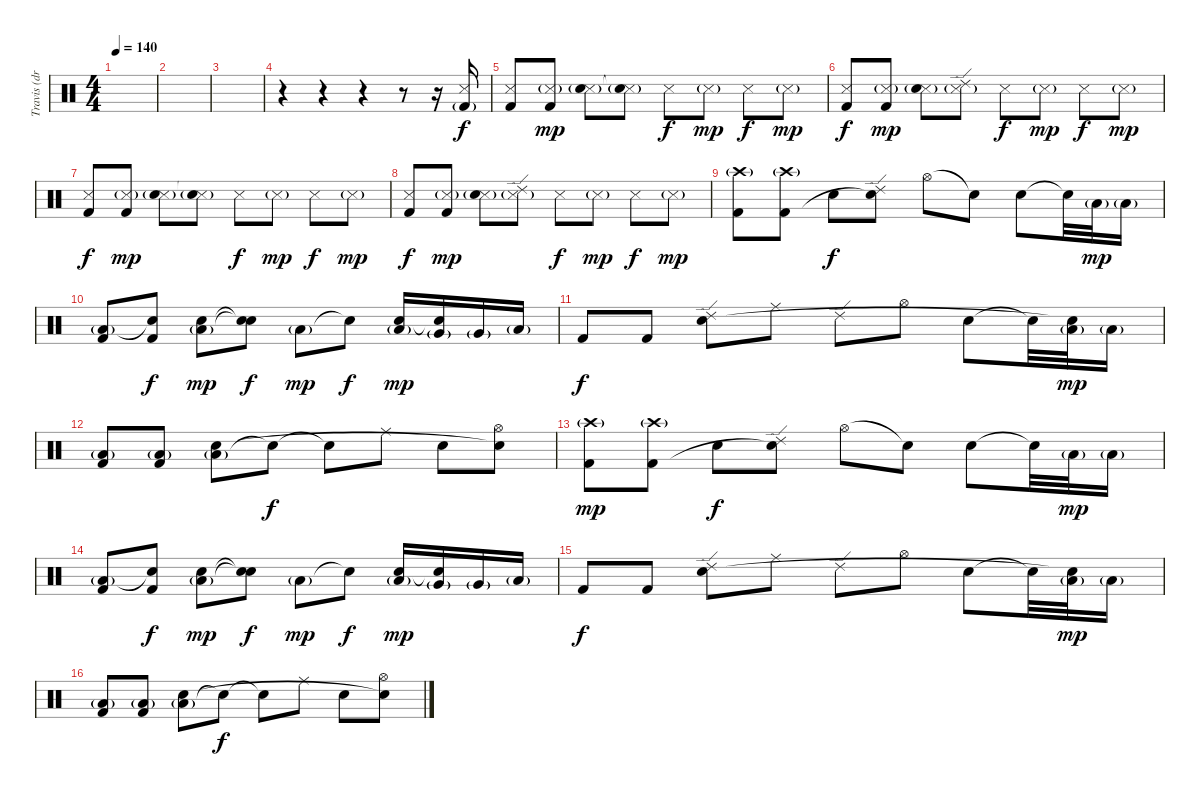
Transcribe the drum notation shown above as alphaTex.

\track ("Travis (drums)" "Travis (dr") {instrument percussion}
\staff {score}
\articulation defaults
\ts (4 4)
\tempo 140
\clef neutral
\ks c
|
|
|
r.4 r.4 r.4 r.8 r.16 ("Snare (side stick) 3" "Kick (hit) 2"{g}).16 |
("Snare (side stick) 3" "Kick (hit) 2").8{dy f} ("Snare (side stick) 3"{g} "Kick (hit) 2").8{dy mp} ("Snare (side stick) 3" "Snare (hit) 2"{g}).8 ("Snare (side stick) 3"{g} "Snare (hit)"{t}).8 "Snare (side stick) 3".8{dy f} "Snare (side stick) 3"{g}.8{dy mp} "Snare (side stick) 3".8{dy f} "Snare (side stick) 3"{g}.8{dy mp} |
("Snare (side stick) 3" "Kick (hit) 2").8{dy f} ("Snare (side stick) 3"{g} "Kick (hit) 2").8{dy mp} ("Snare (side stick) 3" "Snare (hit) 2"{g}).8 ("Snare (side stick) 3"{g} "Ride (edge) 2").8 "Snare (side stick) 3".8{dy f} "Snare (side stick) 3"{g}.8{dy mp} "Snare (side stick) 3".8{dy f} "Snare (side stick) 3"{g}.8{dy mp} |
("Snare (side stick) 3" "Kick (hit) 2").8{dy f} ("Snare (side stick) 3"{g} "Kick (hit) 2").8{dy mp} ("Snare (side stick) 3" "Snare (hit) 2"{g}).8 ("Snare (side stick) 3"{g} "Snare (hit)"{t}).8 "Snare (side stick) 3".8{dy f} "Snare (side stick) 3"{g}.8{dy mp} "Snare (side stick) 3".8{dy f} "Snare (side stick) 3"{g}.8{dy mp} |
("Snare (side stick) 3" "Kick (hit) 2").8{dy f} ("Snare (side stick) 3"{g} "Kick (hit) 2").8{dy mp} ("Snare (side stick) 3" "Snare (hit) 2"{g}).8 ("Snare (side stick) 3"{g} "Ride (edge) 2").8 "Snare (side stick) 3".8{dy f} "Snare (side stick) 3"{g}.8{dy mp} "Snare (side stick) 3".8{dy f} "Snare (side stick) 3"{g}.8{dy mp} |
("Crash high (hit)"{g} "Kick (hit) 2").8 ("Crash high (hit)"{g} "Kick (hit) 2").8 "Snare (hit) 2".8{dy f} ("Ride (edge) 2" "Snare (hit)"{t}).8 "Hi-Hat (open)".8 "Snare (hit)"{t}.8 "Snare (hit) 2".8 "Snare (hit)"{t}.32 "Low Tom (hit)"{g}.32{dy mp} "Low Tom (hit)"{g}.16 |
("Low Tom (hit)"{g} "Kick (hit) 2").8 ("Snare (hit)"{t} "Kick (hit) 2").8{dy f} ("Low Tom (hit)"{g} "Snare (hit) 2").8{dy mp} ("Snare (hit)"{t} "Snare (hit)"{t}).8{dy f} "Low Tom (hit)"{g}.8{dy mp} "Snare (hit)"{t}.8{dy f} ("Low Tom (hit)"{g} "Snare (hit) 2").16{dy mp} ("Very Low Tom (hit)"{g} "Snare (hit)"{t}).16 "Very Low Tom (hit)"{g}.16 "Low Floor Tom (hit)"{g}.16 |
"Kick (hit) 2".8{dy f} "Kick (hit) 2".8 ("Ride (edge) 2" "Snare (hit) 2").8 "Ride (middle)".8 "Ride (edge) 2".8 "Hi-Hat (open)".8 "Snare (hit) 2".8 "Snare (hit)"{t}.32 ("Low Tom (hit)"{g} "Snare (hit)"{t}).32{dy mp} "Low Tom (hit)"{g}.16 |
("Low Tom (hit)"{g} "Kick (hit) 2").8 ("Low Tom (hit)"{g} "Kick (hit) 2").8 ("Low Tom (hit)"{g} "Snare (hit) 2").8 "Snare (hit)"{t}.8{dy f} "Snare (hit)"{t}.8 "Ride (middle)".8 "Snare (hit) 2".8 ("Hi-Hat (open)" "Snare (hit)"{t}).8 |
("Crash high (hit)"{g} "Kick (hit) 2").8{dy mp} ("Crash high (hit)"{g} "Kick (hit) 2").8 "Snare (hit) 2".8{dy f} ("Ride (edge) 2" "Snare (hit)"{t}).8 "Hi-Hat (open)".8 "Snare (hit)"{t}.8 "Snare (hit) 2".8 "Snare (hit)"{t}.32 "Low Tom (hit)"{g}.32{dy mp} "Low Tom (hit)"{g}.16 |
("Low Tom (hit)"{g} "Kick (hit) 2").8 ("Snare (hit)"{t} "Kick (hit) 2").8{dy f} ("Low Tom (hit)"{g} "Snare (hit) 2").8{dy mp} ("Snare (hit)"{t} "Snare (hit)"{t}).8{dy f} "Low Tom (hit)"{g}.8{dy mp} "Snare (hit)"{t}.8{dy f} ("Low Tom (hit)"{g} "Snare (hit) 2").16{dy mp} ("Very Low Tom (hit)"{g} "Snare (hit)"{t}).16 "Very Low Tom (hit)"{g}.16 "Low Floor Tom (hit)"{g}.16 |
"Kick (hit) 2".8{dy f} "Kick (hit) 2".8 ("Ride (edge) 2" "Snare (hit) 2").8 "Ride (middle)".8 "Ride (edge) 2".8 "Hi-Hat (open)".8 "Snare (hit) 2".8 "Snare (hit)"{t}.32 ("Low Tom (hit)"{g} "Snare (hit)"{t}).32{dy mp} "Low Tom (hit)"{g}.16 |
("Low Tom (hit)"{g} "Kick (hit) 2").8 ("Low Tom (hit)"{g} "Kick (hit) 2").8 ("Low Tom (hit)"{g} "Snare (hit) 2").8 "Snare (hit)"{t}.8{dy f} "Snare (hit)"{t}.8 "Ride (middle)".8 "Snare (hit) 2".8 ("Hi-Hat (open)" "Snare (hit)"{t}).8
